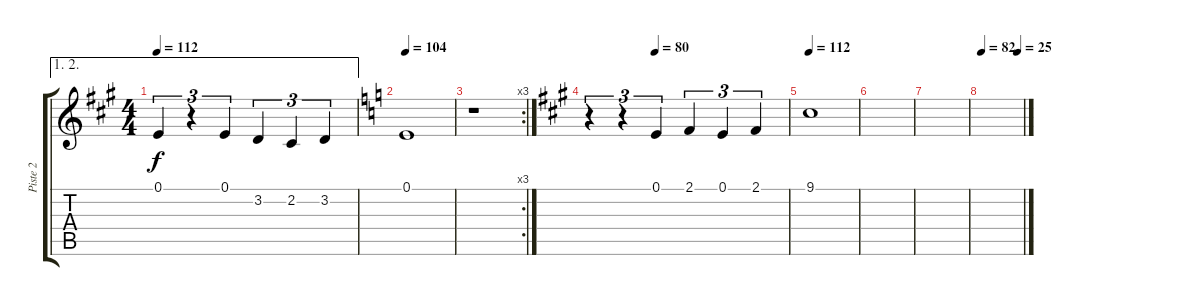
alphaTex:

\track ("Piste 2" "Piste 2") {instrument tangoaccordion}
\staff {score tabs}
\tuning (E4 B3 G3 D3 A2 E2) {hide}
\ae (1 2)
\ts (4 4)
\tempo 112
\clef g2
\ks a
0.1{t}.4{tu (3 2) dy f} r.4{tu (3 2)} 0.1.4{tu (3 2)} 3.2.4{tu (3 2)} 2.2.4{tu (3 2)} 3.2.4{tu (3 2)} |
\tempo 104
\ks c
0.1.1 |
\rc 3
r.1 |
\tempo (80 0.3333333333333333)
\ks a
r.4{tu (3 2)} r.4{tu (3 2)} 0.1.4{tu (3 2)} 2.1.4{tu (3 2)} 0.1.4{tu (3 2)} 2.1.4{tu (3 2)} |
\tempo 112
9.1.1 |
|
|
\tempo 82
\tempo (25 0.875)
